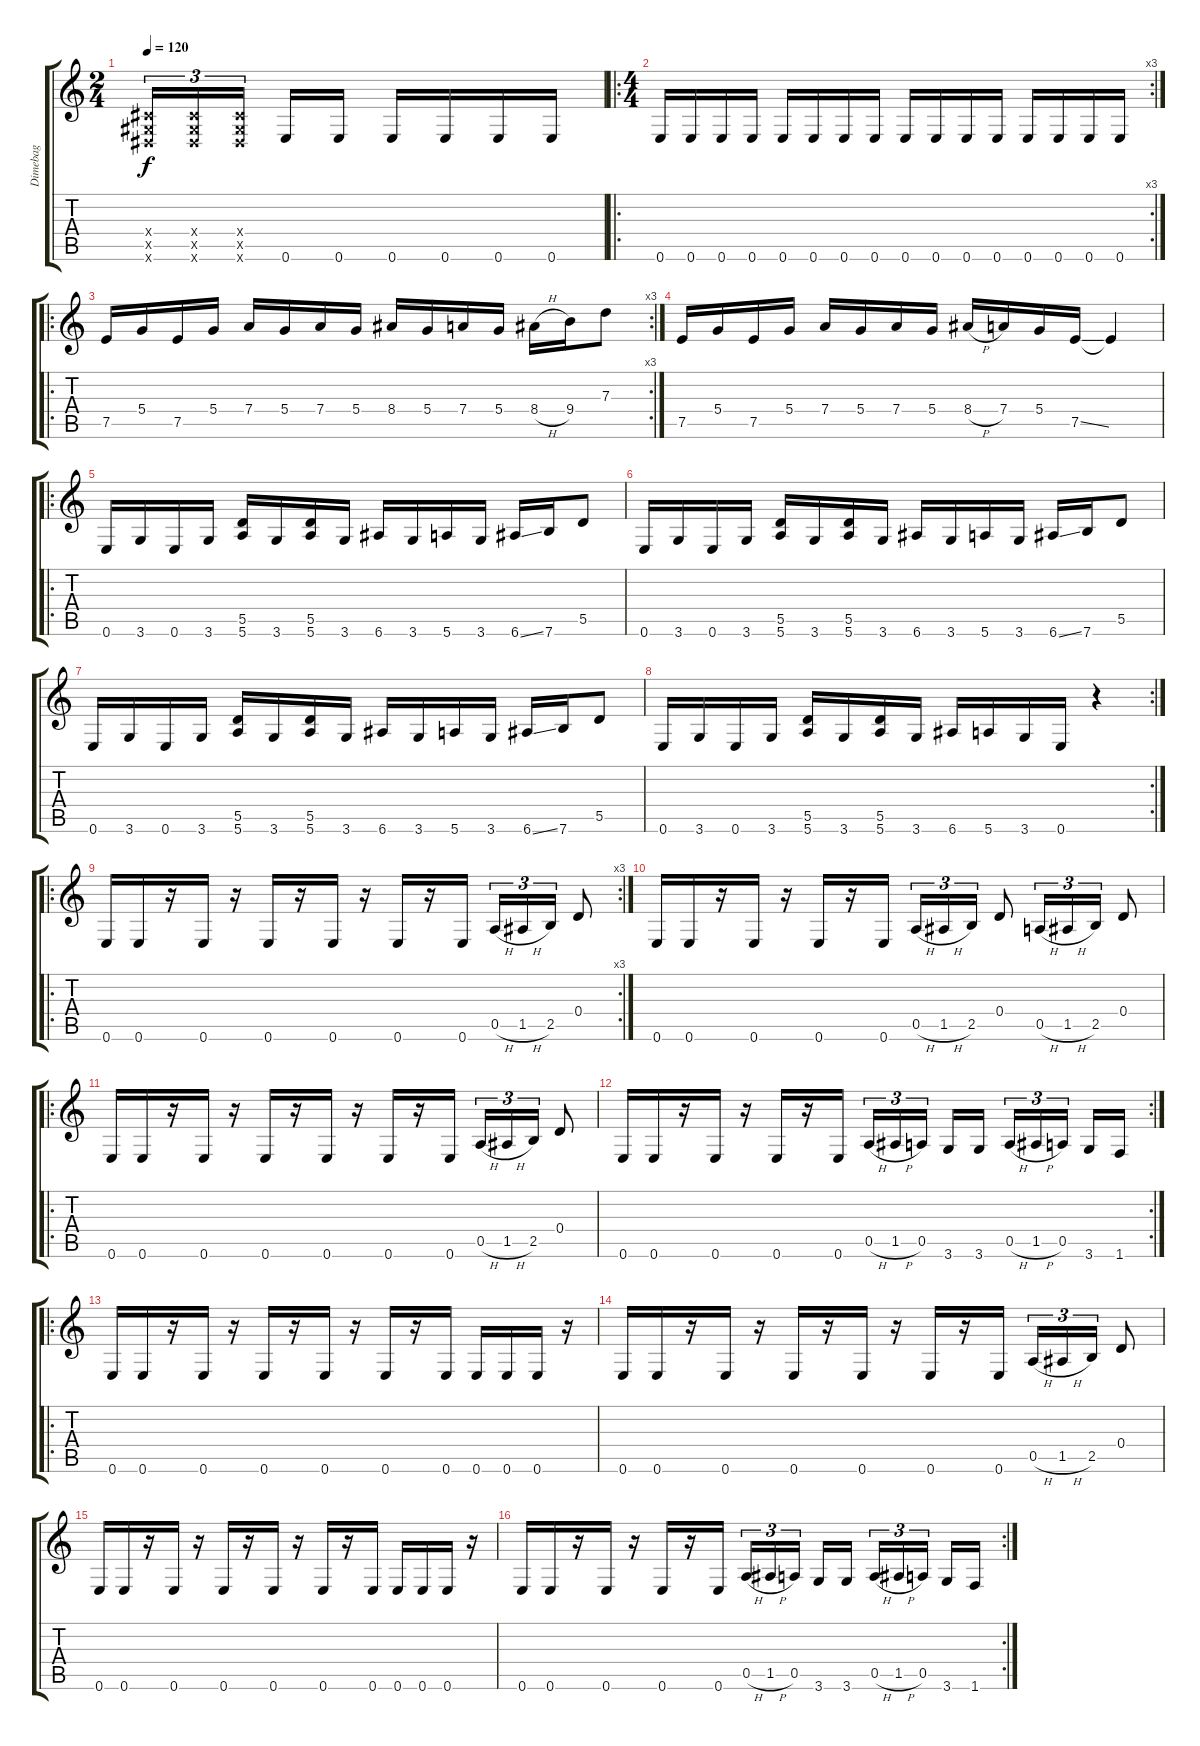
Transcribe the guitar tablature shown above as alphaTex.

\track ("Dimebag" "Dimebag") {instrument overdrivenguitar}
\staff {score tabs}
\tuning (E4 B3 G3 D3 A2 E2) {hide}
\ts (2 4)
\tempo 120
\clef g2
\ks c
(-1.4{x} -1.5{x} -1.6{x}).16{tu (3 2) dy f instrument overdrivenguitar} (-1.4{x} -1.5{x} -1.6{x}).16{tu (3 2)} (-1.4{x} -1.5{x} -1.6{x}).16{tu (3 2)} 0.6.16 0.6.16 0.6.16 0.6.16 0.6.16 0.6.16 |
\ro
\rc 3
\ts (4 4)
0.6.16 0.6.16 0.6.16 0.6.16 0.6.16 0.6.16 0.6.16 0.6.16 0.6.16 0.6.16 0.6.16 0.6.16 0.6.16 0.6.16 0.6.16 0.6.16 |
\ro
\rc 3
7.5.16 5.4.16 7.5.16 5.4.16 7.4.16 5.4.16 7.4.16 5.4.16 8.4.16 5.4.16 7.4.16 5.4.16 8.4{h}.16 9.4.16 7.3.8 |
7.5.16 5.4.16 7.5.16 5.4.16 7.4.16 5.4.16 7.4.16 5.4.16 8.4{h}.16 7.4.16 5.4.16 7.5{ss}.16 7.5{t}.4 |
\ro
0.6.16 3.6.16 0.6.16 3.6.16 (5.5 5.6).16 3.6.16 (5.5 5.6).16 3.6.16 6.6.16 3.6.16 5.6.16 3.6.16 6.6{ss}.16 7.6.16 5.5.8 |
0.6.16 3.6.16 0.6.16 3.6.16 (5.5 5.6).16 3.6.16 (5.5 5.6).16 3.6.16 6.6.16 3.6.16 5.6.16 3.6.16 6.6{ss}.16 7.6.16 5.5.8 |
0.6.16 3.6.16 0.6.16 3.6.16 (5.5 5.6).16 3.6.16 (5.5 5.6).16 3.6.16 6.6.16 3.6.16 5.6.16 3.6.16 6.6{ss}.16 7.6.16 5.5.8 |
\rc 2
0.6.16 3.6.16 0.6.16 3.6.16 (5.5 5.6).16 3.6.16 (5.5 5.6).16 3.6.16 6.6.16 5.6.16 3.6.16 0.6.16 r.4 |
\ro
\rc 3
0.6.16 0.6.16 r.16 0.6.16 r.16 0.6.16 r.16 0.6.16 r.16 0.6.16 r.16 0.6.16 0.5{h}.16{tu (3 2)} 1.5{h}.16{tu (3 2)} 2.5.16{tu (3 2)} 0.4.8 |
0.6.16 0.6.16 r.16 0.6.16 r.16 0.6.16 r.16 0.6.16 0.5{h}.16{tu (3 2)} 1.5{h}.16{tu (3 2)} 2.5.16{tu (3 2)} 0.4.8 0.5{h}.16{tu (3 2)} 1.5{h}.16{tu (3 2)} 2.5.16{tu (3 2)} 0.4.8 |
\ro
0.6.16 0.6.16 r.16 0.6.16 r.16 0.6.16 r.16 0.6.16 r.16 0.6.16 r.16 0.6.16 0.5{h}.16{tu (3 2)} 1.5{h}.16{tu (3 2)} 2.5.16{tu (3 2)} 0.4.8 |
\rc 2
0.6.16 0.6.16 r.16 0.6.16 r.16 0.6.16 r.16 0.6.16 0.5{h}.16{tu (3 2)} 1.5{h}.16{tu (3 2)} 0.5.16{tu (3 2)} 3.6.16 3.6.16 0.5{h}.16{tu (3 2)} 1.5{h}.16{tu (3 2)} 0.5.16{tu (3 2)} 3.6.16 1.6.16 |
\ro
0.6.16 0.6.16 r.16 0.6.16 r.16 0.6.16 r.16 0.6.16 r.16 0.6.16 r.16 0.6.16 0.6.16 0.6.16 0.6.16 r.16 |
0.6.16 0.6.16 r.16 0.6.16 r.16 0.6.16 r.16 0.6.16 r.16 0.6.16 r.16 0.6.16 0.5{h}.16{tu (3 2)} 1.5{h}.16{tu (3 2)} 2.5.16{tu (3 2)} 0.4.8 |
0.6.16 0.6.16 r.16 0.6.16 r.16 0.6.16 r.16 0.6.16 r.16 0.6.16 r.16 0.6.16 0.6.16 0.6.16 0.6.16 r.16 |
\rc 2
0.6.16 0.6.16 r.16 0.6.16 r.16 0.6.16 r.16 0.6.16 0.5{h}.16{tu (3 2)} 1.5{h}.16{tu (3 2)} 0.5.16{tu (3 2)} 3.6.16 3.6.16 0.5{h}.16{tu (3 2)} 1.5{h}.16{tu (3 2)} 0.5.16{tu (3 2)} 3.6.16 1.6.16
